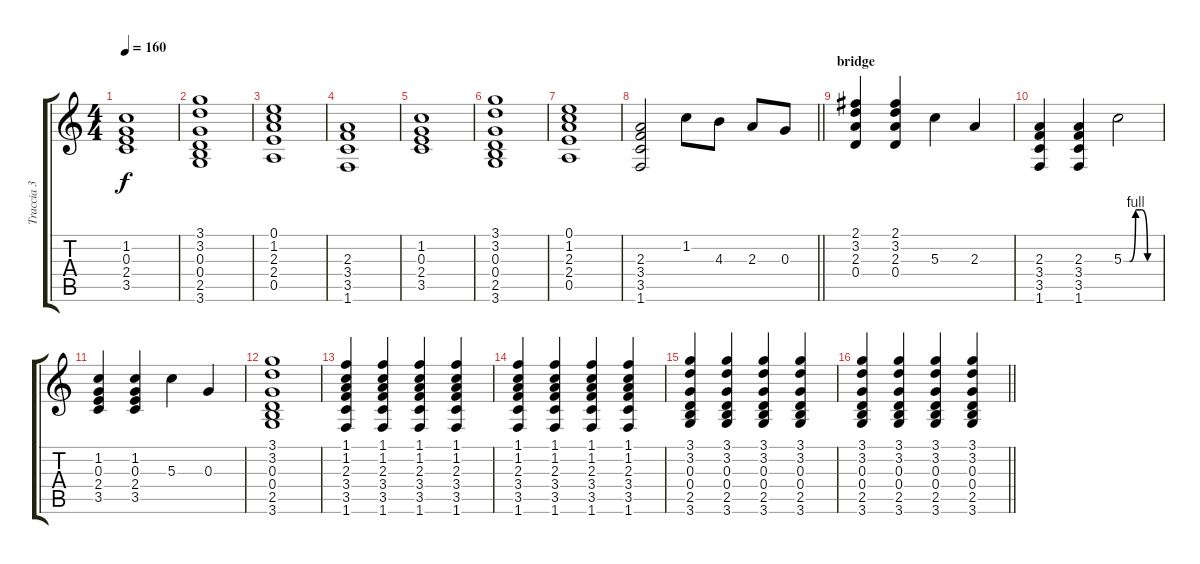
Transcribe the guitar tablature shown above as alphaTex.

\track ("Traccia 3" "Traccia 3") {instrument overdrivenguitar}
\staff {score tabs}
\tuning (E4 B3 G3 D3 A2 E2) {hide}
\ts (4 4)
\tempo 160
\clef g2
\ks c
(1.2 0.3 2.4 3.5).1{dy f} |
(3.1 3.2 0.3 0.4 2.5 3.6).1 |
(0.1 1.2 2.3 2.4 0.5).1 |
(2.3 3.4 3.5 1.6).1 |
(1.2 0.3 2.4 3.5).1 |
(3.1 3.2 0.3 0.4 2.5 3.6).1 |
(0.1 1.2 2.3 2.4 0.5).1 |
\barLineRight lightlight
(2.3 3.4 3.5 1.6).2 1.2.8 4.3.8 2.3.8 0.3.8 |
\section ("" "bridge")
(2.1 3.2 2.3 0.4).4 (2.1 3.2 2.3 0.4).4 5.3.4 2.3.4 |
(2.3 3.4 3.5 1.6).4 (2.3 3.4 3.5 1.6).4 5.3{be (custom 0 0 10 0 20 4 30 4 40 0 60 0)}.2 |
(1.2 0.3 2.4 3.5).4 (1.2 0.3 2.4 3.5).4 5.3.4 0.3.4 |
(3.1 3.2 0.3 0.4 2.5 3.6).1 |
(1.1 1.2 2.3 3.4 3.5 1.6).4 (1.1 1.2 2.3 3.4 3.5 1.6).4 (1.1 1.2 2.3 3.4 3.5 1.6).4 (1.1 1.2 2.3 3.4 3.5 1.6).4 |
(1.1 1.2 2.3 3.4 3.5 1.6).4 (1.1 1.2 2.3 3.4 3.5 1.6).4 (1.1 1.2 2.3 3.4 3.5 1.6).4 (1.1 1.2 2.3 3.4 3.5 1.6).4 |
(3.1 3.2 0.3 0.4 2.5 3.6).4 (3.1 3.2 0.3 0.4 2.5 3.6).4 (3.1 3.2 0.3 0.4 2.5 3.6).4 (3.1 3.2 0.3 0.4 2.5 3.6).4 |
\barLineRight lightlight
(3.1 3.2 0.3 0.4 2.5 3.6).4 (3.1 3.2 0.3 0.4 2.5 3.6).4 (3.1 3.2 0.3 0.4 2.5 3.6).4 (3.1 3.2 0.3 0.4 2.5 3.6).4
